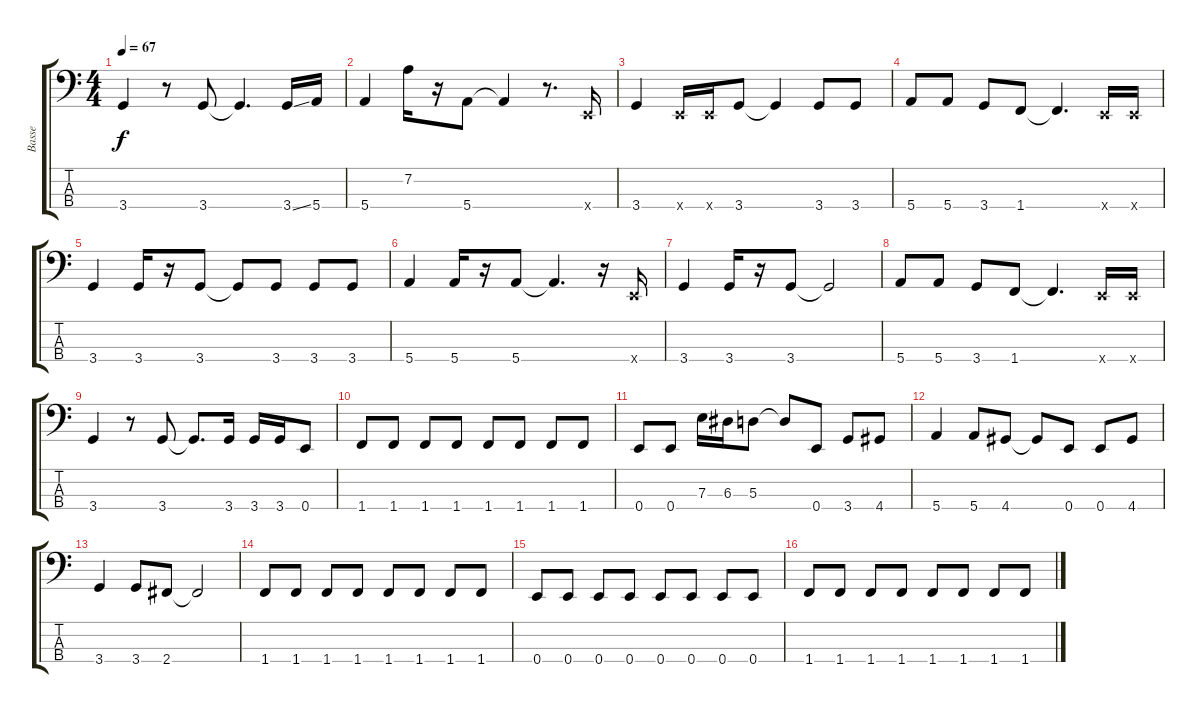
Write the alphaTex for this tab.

\track ("Basse" "Basse") {instrument acousticbass}
\staff {score tabs}
\tuning (G2 D2 A1 E1) {hide}
\ts (4 4)
\tempo 67
\clef f4
\ks c
3.4.4{dy f} r.8 3.4.8 3.4{t}.4{d} 3.4{ss}.16 5.4.16 |
5.4.4 7.2.16 r.16 5.4.8 5.4{t}.4 r.8{d} 0.4{x}.16 |
3.4.4 0.4{x}.16 0.4{x}.16 3.4.8 3.4{t}.4 3.4.8 3.4.8 |
5.4.8 5.4.8 3.4.8 1.4.8 1.4{t}.4{d} 0.4{x}.16 0.4{x}.16 |
3.4.4 3.4.16 r.16 3.4.8 3.4{t}.8 3.4.8 3.4.8 3.4.8 |
5.4.4 5.4.16 r.16 5.4.8 5.4{t}.4{d} r.16 0.4{x}.16 |
3.4.4 3.4.16 r.16 3.4.8 3.4{t}.2 |
5.4.8 5.4.8 3.4.8 1.4.8 1.4{t}.4{d} 0.4{x}.16 0.4{x}.16 |
3.4.4 r.8 3.4.8 3.4{t}.8{d} 3.4.16 3.4.16 3.4.16 0.4.8 |
1.4.8 1.4.8 1.4.8 1.4.8 1.4.8 1.4.8 1.4.8 1.4.8 |
0.4.8 0.4.8 7.3.16 6.3.16 5.3.8 5.3{t}.8 0.4.8 3.4.8 4.4.8 |
5.4.4 5.4.8 4.4.8 4.4{t}.8 0.4.8 0.4.8 4.4.8 |
3.4.4 3.4.8 2.4.8 2.4{t}.2 |
1.4.8 1.4.8 1.4.8 1.4.8 1.4.8 1.4.8 1.4.8 1.4.8 |
0.4.8 0.4.8 0.4.8 0.4.8 0.4.8 0.4.8 0.4.8 0.4.8 |
1.4.8 1.4.8 1.4.8 1.4.8 1.4.8 1.4.8 1.4.8 1.4.8
